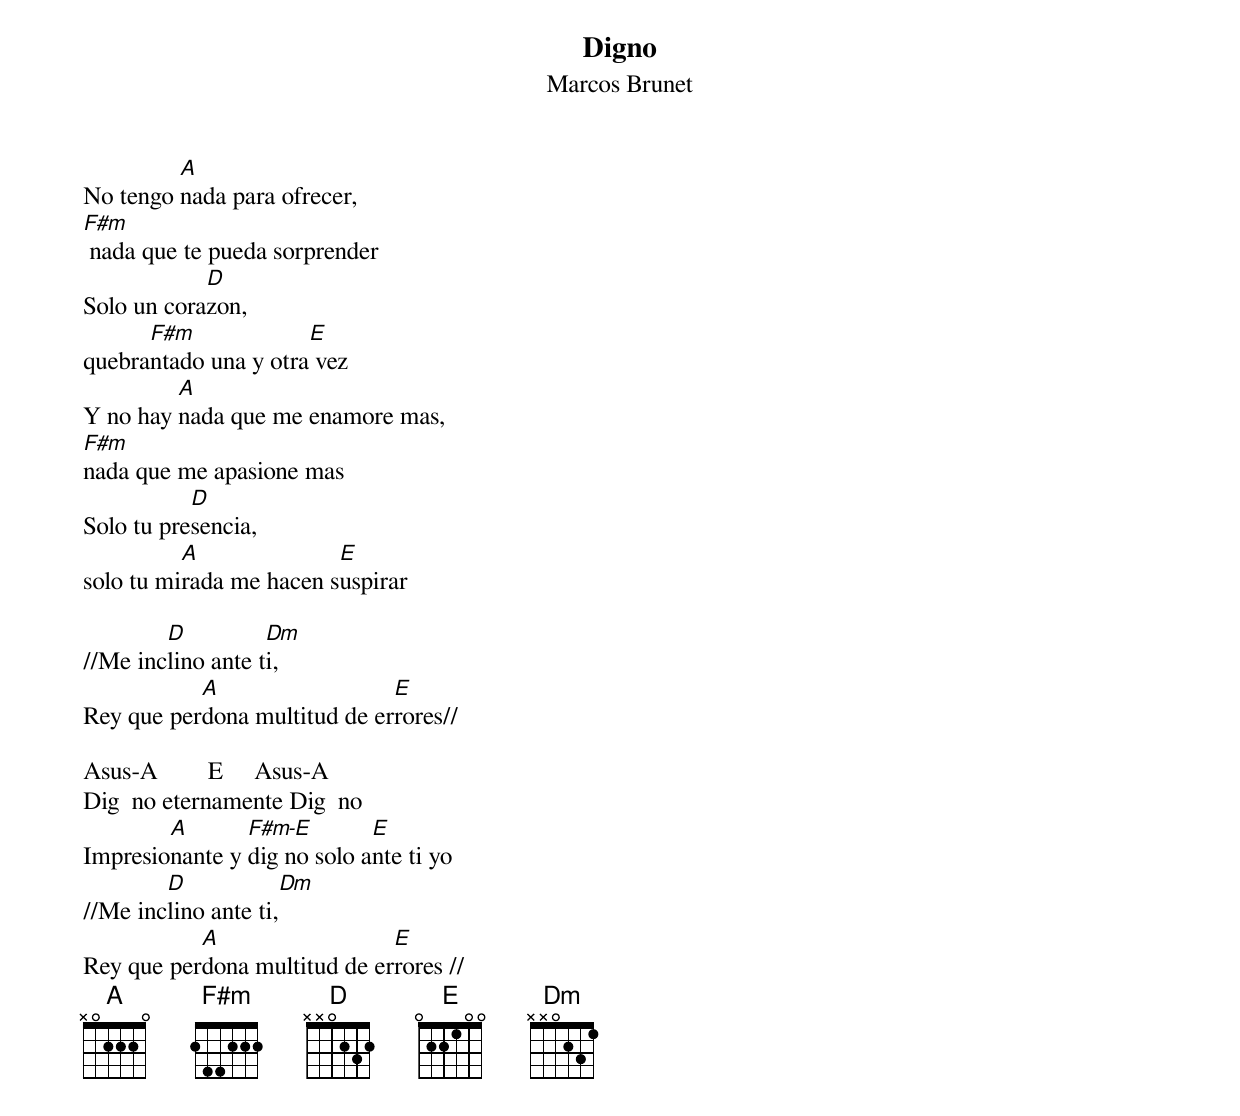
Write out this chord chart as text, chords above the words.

Digno
Marcos Brunet
         A
No tengo nada para ofrecer,
F#m
 nada que te pueda sorprender
            D
Solo un corazon,
      F#m             E
quebrantado una y otra vez
         A
Y no hay nada que me enamore mas,
F#m
nada que me apasione mas
           D
Solo tu presencia,
          A              E
solo tu mirada me hacen suspirar

        D          Dm
//Me inclino ante ti,
           A                  E
Rey que perdona multitud de errores//

Asus-A        E     Asus-A
Dig  no eternamente Dig  no
        A       F#m-E        E
Impresionante y dig no solo ante ti yo
        D            Dm
//Me inclino ante ti,
           A                  E
Rey que perdona multitud de errores //
